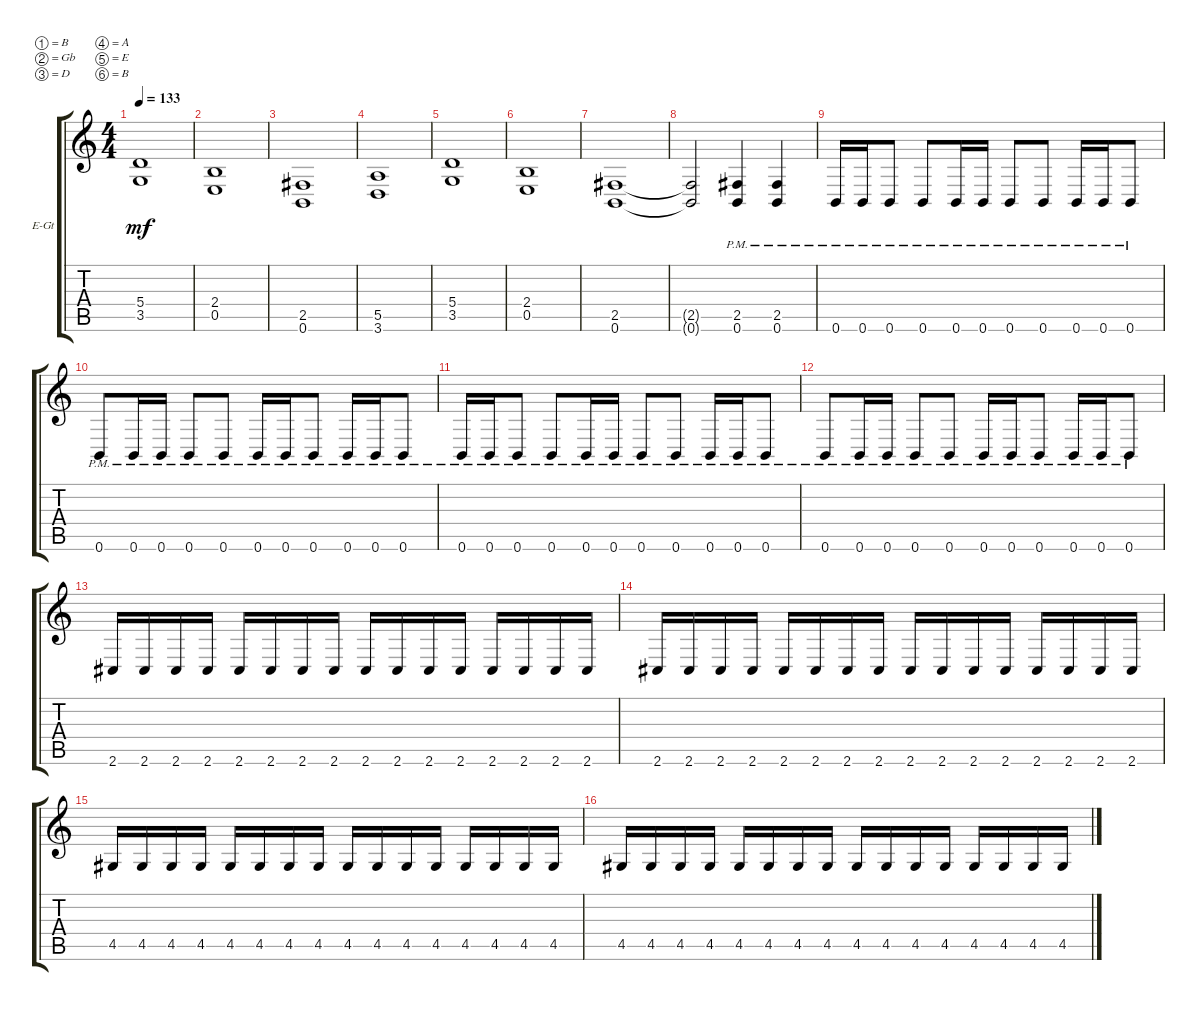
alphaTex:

\bracketExtendMode groupsimilarinstruments
\firstSystemTrackNameOrientation horizontal
\otherSystemsTrackNameOrientation horizontal
\track ("Marko Palmén" "E-Gt") {instrument distortionguitar}
\staff {score tabs}
\tuning (B3 Gb3 D3 A2 E2 B1)
\ts (4 4)
\tempo 133
\clef g2
\ks c
(3.5 5.4).1{dy mf} |
(0.5 2.4).1 |
(0.6 2.5).1 |
(3.6 5.5).1 |
(3.5 5.4).1 |
(0.5 2.4).1 |
(0.6 2.5).1 |
(0.6{t} 2.5{t}).2 (0.6{pm} 2.5{pm}).4 (0.6{pm} 2.5{pm}).4 |
0.6{pm}.16 0.6{pm}.16 0.6{pm}.8 0.6{pm}.8 0.6{pm}.16 0.6{pm}.16 0.6{pm}.8 0.6{pm}.8 0.6{pm}.16 0.6{pm}.16 0.6{pm}.8 |
0.6{pm}.8 0.6{pm}.16 0.6{pm}.16 0.6{pm}.8 0.6{pm}.8 0.6{pm}.16 0.6{pm}.16 0.6{pm}.8 0.6{pm}.16 0.6{pm}.16 0.6{pm}.8 |
0.6{pm}.16 0.6{pm}.16 0.6{pm}.8 0.6{pm}.8 0.6{pm}.16 0.6{pm}.16 0.6{pm}.8 0.6{pm}.8 0.6{pm}.16 0.6{pm}.16 0.6{pm}.8 |
0.6{pm}.8 0.6{pm}.16 0.6{pm}.16 0.6{pm}.8 0.6{pm}.8 0.6{pm}.16 0.6{pm}.16 0.6{pm}.8 0.6{pm}.16 0.6{pm}.16 0.6{pm}.8 |
2.6.16 2.6.16 2.6.16 2.6.16 2.6.16 2.6.16 2.6.16 2.6.16 2.6.16 2.6.16 2.6.16 2.6.16 2.6.16 2.6.16 2.6.16 2.6.16 |
2.6.16 2.6.16 2.6.16 2.6.16 2.6.16 2.6.16 2.6.16 2.6.16 2.6.16 2.6.16 2.6.16 2.6.16 2.6.16 2.6.16 2.6.16 2.6.16 |
4.5.16 4.5.16 4.5.16 4.5.16 4.5.16 4.5.16 4.5.16 4.5.16 4.5.16 4.5.16 4.5.16 4.5.16 4.5.16 4.5.16 4.5.16 4.5.16 |
4.5.16 4.5.16 4.5.16 4.5.16 4.5.16 4.5.16 4.5.16 4.5.16 4.5.16 4.5.16 4.5.16 4.5.16 4.5.16 4.5.16 4.5.16 4.5.16
